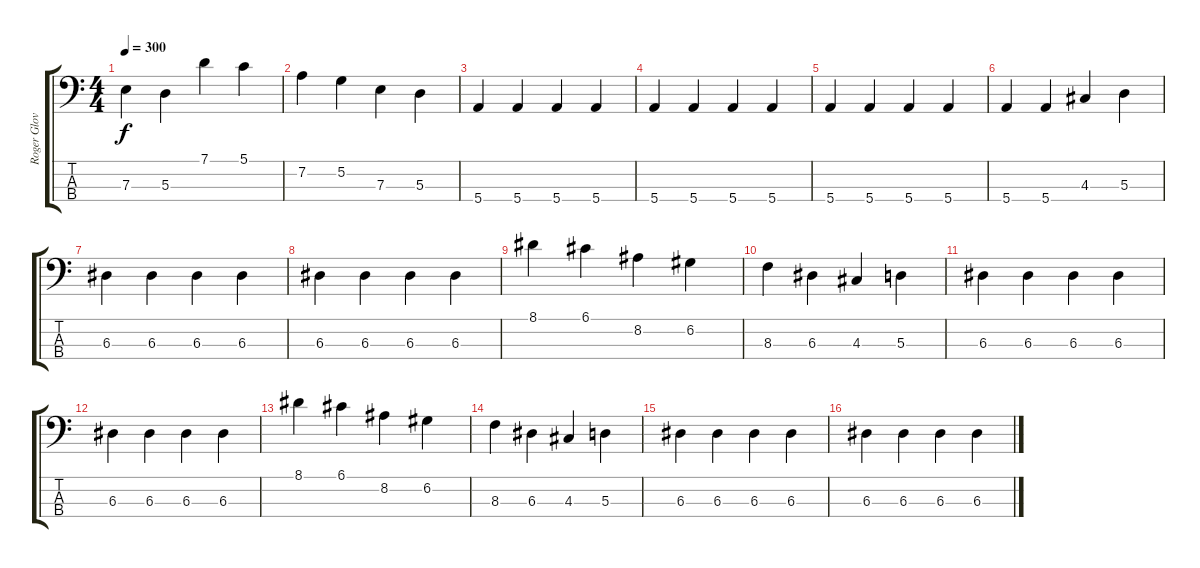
\track ("Roger Glover" "Roger Glov") {instrument electricbasspick}
\staff {score tabs}
\tuning (G2 D2 A1 E1) {hide}
\ts (4 4)
\tempo 300
\clef f4
\ks c
7.3.4{dy f} 5.3.4 7.1.4 5.1.4 |
7.2.4 5.2.4 7.3.4 5.3.4 |
5.4.4 5.4.4 5.4.4 5.4.4 |
5.4.4 5.4.4 5.4.4 5.4.4 |
5.4.4 5.4.4 5.4.4 5.4.4 |
5.4.4 5.4.4 4.3.4 5.3.4 |
6.3.4 6.3.4 6.3.4 6.3.4 |
6.3.4 6.3.4 6.3.4 6.3.4 |
8.1.4 6.1.4 8.2.4 6.2.4 |
8.3.4 6.3.4 4.3.4 5.3.4 |
6.3.4 6.3.4 6.3.4 6.3.4 |
6.3.4 6.3.4 6.3.4 6.3.4 |
8.1.4 6.1.4 8.2.4 6.2.4 |
8.3.4 6.3.4 4.3.4 5.3.4 |
6.3.4 6.3.4 6.3.4 6.3.4 |
6.3.4 6.3.4 6.3.4 6.3.4
